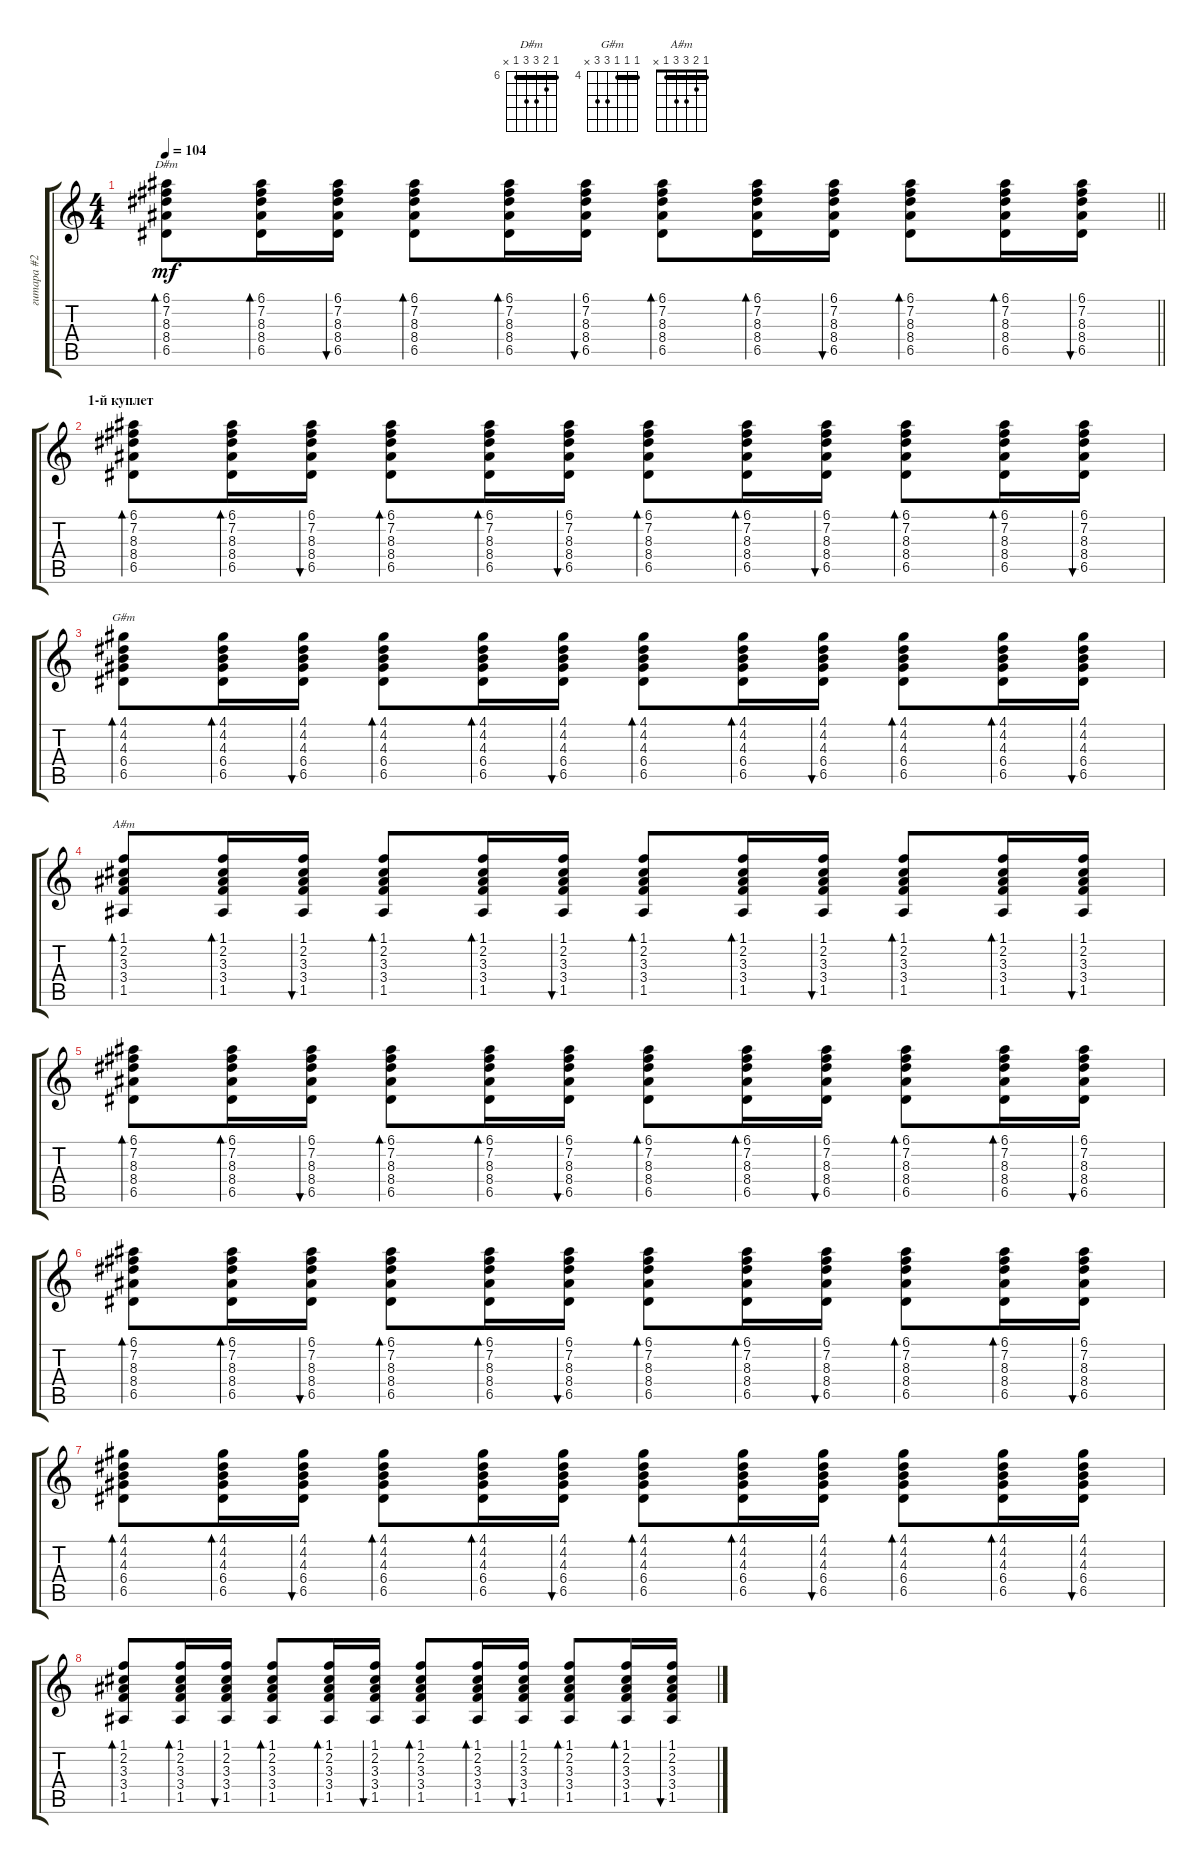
\track ("гитара #2" "гитара #2") {instrument acousticguitarnylon}
\staff {score tabs}
\tuning (E4 B3 G3 D3 A2 E2) {hide}
\chord ("D#m" 6 7 8 8 6 x) {firstfret 6 barre 6}
\chord ("G#m" 4 4 4 6 6 x) {firstfret 4 barre 4}
\chord ("A#m" 1 2 3 3 1 x) {barre 1}
\ts (4 4)
\tempo 104
\clef g2
\barLineRight lightlight
\ks c
(6.1 7.2 8.3 8.4 6.5).8{bd 60 ch "D#m" dy mf} (6.1 7.2 8.3 8.4 6.5).16{bd 60} (6.1 7.2 8.3 8.4 6.5).16{bu 60} (6.1 7.2 8.3 8.4 6.5).8{bd 60} (6.1 7.2 8.3 8.4 6.5).16{bd 60} (6.1 7.2 8.3 8.4 6.5).16{bu 60} (6.1 7.2 8.3 8.4 6.5).8{bd 60} (6.1 7.2 8.3 8.4 6.5).16{bd 60} (6.1 7.2 8.3 8.4 6.5).16{bu 60} (6.1 7.2 8.3 8.4 6.5).8{bd 60} (6.1 7.2 8.3 8.4 6.5).16{bd 60} (6.1 7.2 8.3 8.4 6.5).16{bu 60} |
\section ("" "1-й куплет")
(6.1 7.2 8.3 8.4 6.5).8{bd 60} (6.1 7.2 8.3 8.4 6.5).16{bd 60} (6.1 7.2 8.3 8.4 6.5).16{bu 60} (6.1 7.2 8.3 8.4 6.5).8{bd 60} (6.1 7.2 8.3 8.4 6.5).16{bd 60} (6.1 7.2 8.3 8.4 6.5).16{bu 60} (6.1 7.2 8.3 8.4 6.5).8{bd 60} (6.1 7.2 8.3 8.4 6.5).16{bd 60} (6.1 7.2 8.3 8.4 6.5).16{bu 60} (6.1 7.2 8.3 8.4 6.5).8{bd 60} (6.1 7.2 8.3 8.4 6.5).16{bd 60} (6.1 7.2 8.3 8.4 6.5).16{bu 60} |
(4.1 4.2 4.3 6.4 6.5).8{bd 60 ch "G#m"} (4.1 4.2 4.3 6.4 6.5).16{bd 60} (4.1 4.2 4.3 6.4 6.5).16{bu 60} (4.1 4.2 4.3 6.4 6.5).8{bd 60} (4.1 4.2 4.3 6.4 6.5).16{bd 60} (4.1 4.2 4.3 6.4 6.5).16{bu 60} (4.1 4.2 4.3 6.4 6.5).8{bd 60} (4.1 4.2 4.3 6.4 6.5).16{bd 60} (4.1 4.2 4.3 6.4 6.5).16{bu 60} (4.1 4.2 4.3 6.4 6.5).8{bd 60} (4.1 4.2 4.3 6.4 6.5).16{bd 60} (4.1 4.2 4.3 6.4 6.5).16{bu 60} |
(1.1 2.2 3.3 3.4 1.5).8{bd 60 ch "A#m"} (1.1 2.2 3.3 3.4 1.5).16{bd 60} (1.1 2.2 3.3 3.4 1.5).16{bu 60} (1.1 2.2 3.3 3.4 1.5).8{bd 60} (1.1 2.2 3.3 3.4 1.5).16{bd 60} (1.1 2.2 3.3 3.4 1.5).16{bu 60} (1.1 2.2 3.3 3.4 1.5).8{bd 60} (1.1 2.2 3.3 3.4 1.5).16{bd 60} (1.1 2.2 3.3 3.4 1.5).16{bu 60} (1.1 2.2 3.3 3.4 1.5).8{bd 60} (1.1 2.2 3.3 3.4 1.5).16{bd 60} (1.1 2.2 3.3 3.4 1.5).16{bu 60} |
(6.1 7.2 8.3 8.4 6.5).8{bd 60} (6.1 7.2 8.3 8.4 6.5).16{bd 60} (6.1 7.2 8.3 8.4 6.5).16{bu 60} (6.1 7.2 8.3 8.4 6.5).8{bd 60} (6.1 7.2 8.3 8.4 6.5).16{bd 60} (6.1 7.2 8.3 8.4 6.5).16{bu 60} (6.1 7.2 8.3 8.4 6.5).8{bd 60} (6.1 7.2 8.3 8.4 6.5).16{bd 60} (6.1 7.2 8.3 8.4 6.5).16{bu 60} (6.1 7.2 8.3 8.4 6.5).8{bd 60} (6.1 7.2 8.3 8.4 6.5).16{bd 60} (6.1 7.2 8.3 8.4 6.5).16{bu 60} |
(6.1 7.2 8.3 8.4 6.5).8{bd 60} (6.1 7.2 8.3 8.4 6.5).16{bd 60} (6.1 7.2 8.3 8.4 6.5).16{bu 60} (6.1 7.2 8.3 8.4 6.5).8{bd 60} (6.1 7.2 8.3 8.4 6.5).16{bd 60} (6.1 7.2 8.3 8.4 6.5).16{bu 60} (6.1 7.2 8.3 8.4 6.5).8{bd 60} (6.1 7.2 8.3 8.4 6.5).16{bd 60} (6.1 7.2 8.3 8.4 6.5).16{bu 60} (6.1 7.2 8.3 8.4 6.5).8{bd 60} (6.1 7.2 8.3 8.4 6.5).16{bd 60} (6.1 7.2 8.3 8.4 6.5).16{bu 60} |
(4.1 4.2 4.3 6.4 6.5).8{bd 60} (4.1 4.2 4.3 6.4 6.5).16{bd 60} (4.1 4.2 4.3 6.4 6.5).16{bu 60} (4.1 4.2 4.3 6.4 6.5).8{bd 60} (4.1 4.2 4.3 6.4 6.5).16{bd 60} (4.1 4.2 4.3 6.4 6.5).16{bu 60} (4.1 4.2 4.3 6.4 6.5).8{bd 60} (4.1 4.2 4.3 6.4 6.5).16{bd 60} (4.1 4.2 4.3 6.4 6.5).16{bu 60} (4.1 4.2 4.3 6.4 6.5).8{bd 60} (4.1 4.2 4.3 6.4 6.5).16{bd 60} (4.1 4.2 4.3 6.4 6.5).16{bu 60} |
(1.1 2.2 3.3 3.4 1.5).8{bd 60} (1.1 2.2 3.3 3.4 1.5).16{bd 60} (1.1 2.2 3.3 3.4 1.5).16{bu 60} (1.1 2.2 3.3 3.4 1.5).8{bd 60} (1.1 2.2 3.3 3.4 1.5).16{bd 60} (1.1 2.2 3.3 3.4 1.5).16{bu 60} (1.1 2.2 3.3 3.4 1.5).8{bd 60} (1.1 2.2 3.3 3.4 1.5).16{bd 60} (1.1 2.2 3.3 3.4 1.5).16{bu 60} (1.1 2.2 3.3 3.4 1.5).8{bd 60} (1.1 2.2 3.3 3.4 1.5).16{bd 60} (1.1 2.2 3.3 3.4 1.5).16{bu 60}
